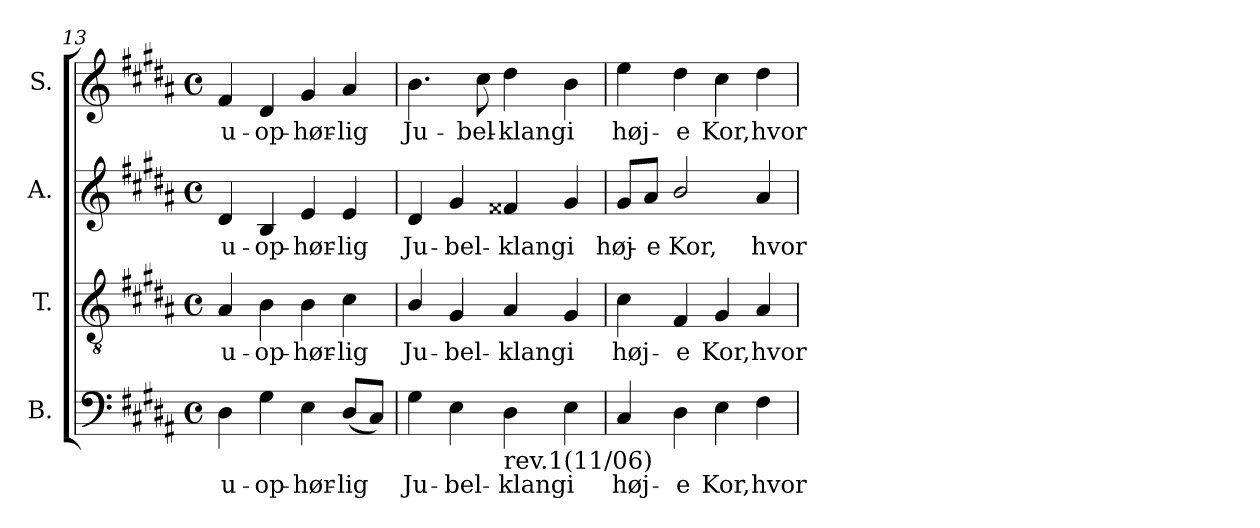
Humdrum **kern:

**kern	**text	**kern	**text	**kern	**text	**kern	**text
*part4	*part4	*part3	*part3	*part2	*part2	*part1	*part1
*staff4	*staff4	*staff3	*staff3	*staff2	*staff2	*staff1	*staff1
*I"B.	*	*I"T.	*	*I"A.	*	*I"S.	*
*I'B.	*	*I'T.	*	*I'A.	*	*I'S.	*
*clefF4	*	*clefGv2	*	*clefG2	*	*clefG2	*
*	*	*ITrd7c12	*	*	*	*	*
*k[f#c#g#d#a#]	*	*k[f#c#g#d#a#]	*	*k[f#c#g#d#a#]	*	*k[f#c#g#d#a#]	*
*B:	*	*B:	*	*B:	*	*B:	*
*M4/4	*	*M4/4	*	*M4/4	*	*M4/4	*
*met(c)	*	*met(c)	*	*met(c)	*	*met(c)	*
=13	=13	=13	=13	=13	=13	=13	=13
!	!LO:LY:b:color=#000000	!	!	!	!	!	!
!	!	!	!LO:LY:b:color=#000000	!	!	!	!
!	!	!	!	!	!LO:LY:b:color=#000000	!	!
!	!	!	!	!	!	!	!LO:LY:b:color=#000000
4D#i\	u-	4AA#i/	u-	4d#i/	u-	4f#i/	u-
!	!LO:LY:b:color=#000000	!	!	!	!	!	!
!	!	!	!LO:LY:b:color=#000000	!	!	!	!
!	!	!	!	!	!LO:LY:b:color=#000000	!	!
!	!	!	!	!	!	!	!LO:LY:b:color=#000000
4G#i\	-op-	4BBi\	-op-	4Bi/	-op-	4d#i/	-op-
!	!LO:LY:b:color=#000000	!	!	!	!	!	!
!	!	!	!LO:LY:b:color=#000000	!	!	!	!
!	!	!	!	!	!LO:LY:b:color=#000000	!	!
!	!	!	!	!	!	!	!LO:LY:b:color=#000000
4Ei\	-hør-	4BBi\	-hør-	4ei/	-hør-	4g#i/	-hør-
!	!LO:LY:b:color=#000000	!	!	!	!	!	!
!	!	!	!LO:LY:b:color=#000000	!	!	!	!
!	!	!	!	!	!LO:LY:b:color=#000000	!	!
!	!	!	!	!	!	!	!LO:LY:b:color=#000000
(8D#i/L	-lig	4C#i\	-lig	4ei/	-lig	4a#i/	-lig
8C#i/J)	.	.	.	.	.	.	.
=14	=14	=14	=14	=14	=14	=14	=14
!	!LO:LY:b:color=#000000	!	!	!	!	!	!
!	!	!	!LO:LY:b:color=#000000	!	!	!	!
!	!	!	!	!	!LO:LY:b:color=#000000	!	!
!	!	!	!	!	!	!	!LO:LY:b:color=#000000
4G#i\	Ju-	4BBi/	Ju-	4d#i/	Ju-	4.bi\	Ju-
!	!LO:LY:b:color=#000000	!	!	!	!	!	!
!	!	!	!LO:LY:b:color=#000000	!	!	!	!
!	!	!	!	!	!LO:LY:b:color=#000000	!	!
4Ei\	-bel-	4GG#i/	-bel-	4g#i/	-bel-	.	.
!	!	!	!	!	!	!	!LO:LY:b:color=#000000
.	.	.	.	.	.	8cc#i\	-bel-
!	!LO:LY:b:color=#000000	!	!	!	!	!	!
!	!	!	!LO:LY:b:color=#000000	!	!	!	!
!	!	!	!	!	!LO:LY:b:color=#000000	!	!
!LO:TX:b:t=rev.1(11/06)	!	!	!	!	!	!	!
!	!	!	!	!	!	!	!LO:LY:b:color=#000000
4D#i\	-klang	4AA#i/	-klang	4f##Xi/	-klang	4dd#i\	-klang
!	!LO:LY:b:color=#000000	!	!	!	!	!	!
!	!	!	!LO:LY:b:color=#000000	!	!	!	!
!	!	!	!	!	!LO:LY:b:color=#000000	!	!
!	!	!	!	!	!	!	!LO:LY:b:color=#000000
4Ei\	i	4GG#i/	i	4g#i/	i	4bi\	i
!!LO:PB:g=z
=15	=15	=15	=15	=15	=15	=15	=15
!	!LO:LY:b:color=#000000	!	!	!	!	!	!
!	!	!	!LO:LY:b:color=#000000	!	!	!	!
!	!	!	!	!	!LO:LY:b:color=#000000	!	!
!	!	!	!	!	!	!	!LO:LY:b:color=#000000
4C#i/	høj-	4C#i\	høj-	8g#i/L	høj-	4eei\	høj-
!	!	!	!	!	!LO:LY:b:color=#000000	!	!
.	.	.	.	8a#i/J	-e	.	.
!	!LO:LY:b:color=#000000	!	!	!	!	!	!
!	!	!	!LO:LY:b:color=#000000	!	!	!	!
!	!	!	!	!	!LO:LY:b:color=#000000	!	!
!	!	!	!	!	!	!	!LO:LY:b:color=#000000
4D#i\	-e	4FF#i/	-e	2bi/	Kor,	4dd#i\	-e
!	!LO:LY:b:color=#000000	!	!	!	!	!	!
!	!	!	!LO:LY:b:color=#000000	!	!	!	!
!	!	!	!	!	!	!	!LO:LY:b:color=#000000
4Ei\	Kor,	4GG#i/	Kor,	.	.	4cc#i\	Kor,
!	!LO:LY:b:color=#000000	!	!	!	!	!	!
!	!	!	!LO:LY:b:color=#000000	!	!	!	!
!	!	!	!	!	!LO:LY:b:color=#000000	!	!
!	!	!	!	!	!	!	!LO:LY:b:color=#000000
4F#i\	hvor	4AA#i/	hvor	4a#i/	hvor	4dd#i\	hvor
=	=	=	=	=	=	=	=
*-	*-	*-	*-	*-	*-	*-	*-
